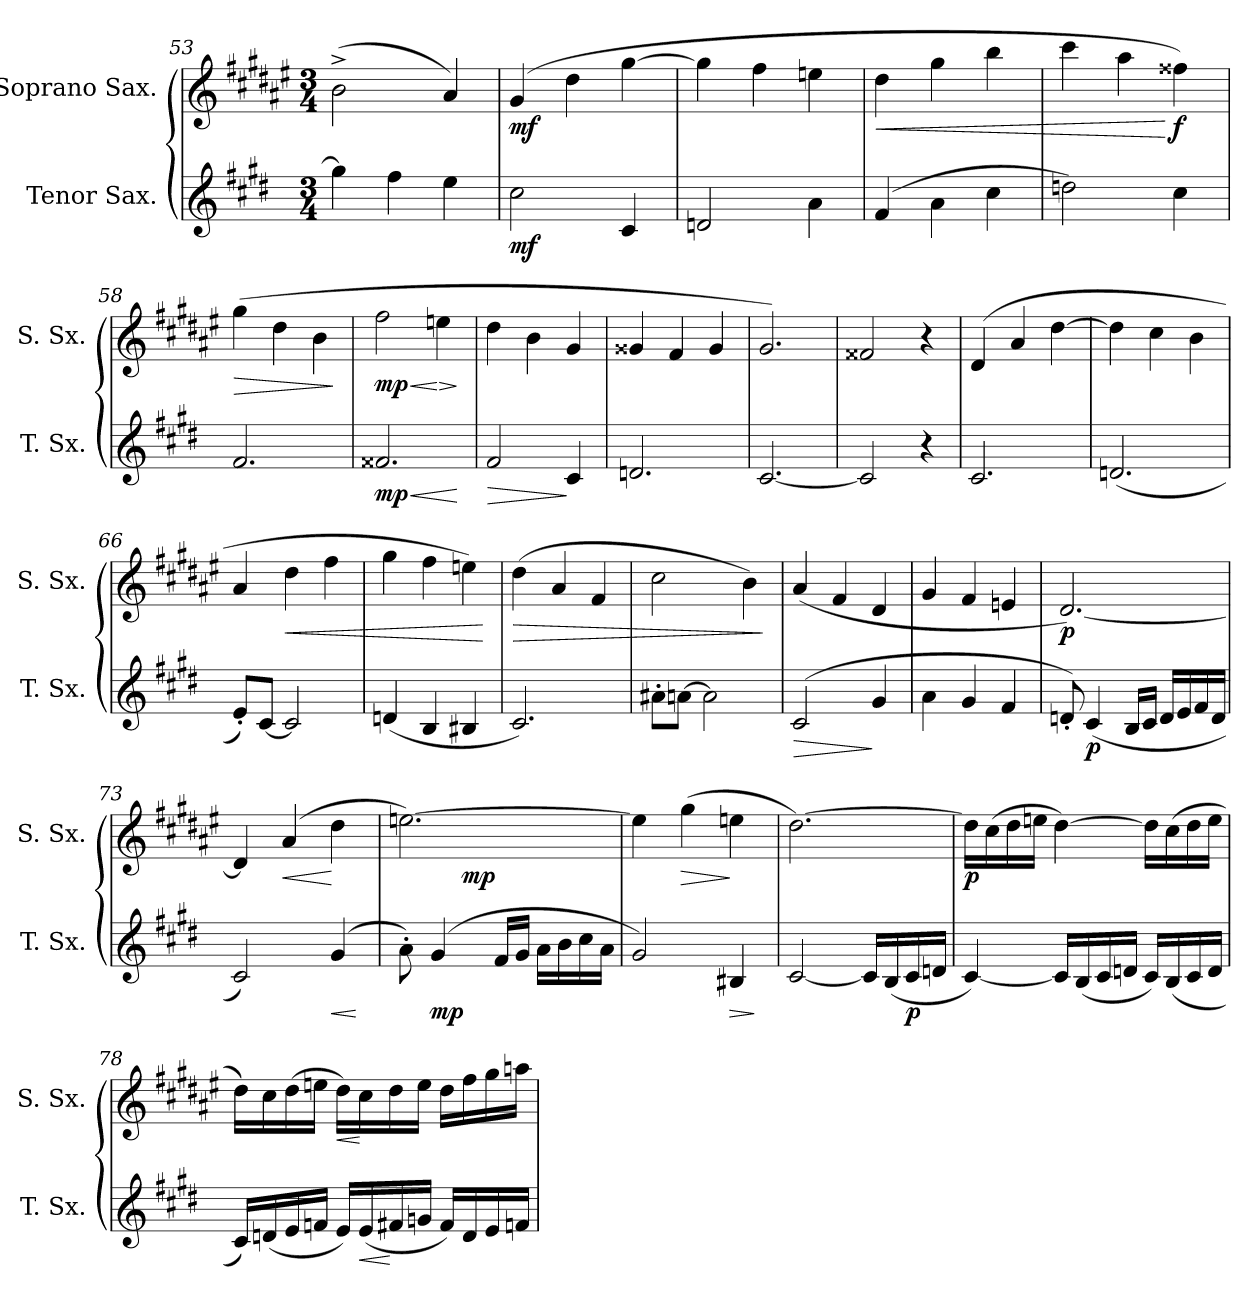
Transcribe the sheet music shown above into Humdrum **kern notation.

**kern	**dynam	**kern	**dynam
*part2	*part2	*part1	*part1
*staff2	*staff2	*staff1	*staff1
*I"Tenor Sax.	*	*I"Soprano Sax.	*
*I'T. Sx.	*	*I'S. Sx.	*
*clefG2	*	*clefG2	*
*ITrd8c14	*	*ITrd1c2	*
*k[f#c#g#d#]	*	*k[f#c#g#d#]	*
*c#:	*	*c#:	*
*M3/4	*	*M3/4	*
=53	=53	=53	=53
4g#\]	.	(>2a^>\	.
4f#\	.	.	.
4e\	.	4g#/)	.
=54	=54	=54	=54
!	!LO:DY:b	!	!LO:DY:b
2c#\	mf	(4f#/	mf
.	.	4cc#\	.
4C#/	.	[4ff#\	.
!!LO:PB:g=z
=55	=55	=55	=55
2Dn/	.	4ff#\]	.
.	.	4ee\	.
4A\	.	4ddn\	.
=56	=56	=56	=56
!	!	!	!LO:HP:b
(4F#/	.	4cc#\	<
4A\	.	4ff#\	.
4c#\	.	4aa\	.
=57	=57	=57	=57
2dn\)	.	4bb\	.
.	.	4gg#\	.
!	!	!	!LO:DY:n=1:b
4c#\	.	4ee#X\)	[ f
=58	=58	=58	=58
!	!	!	!LO:HP:b
2.F#/	.	(>4ff#\	>
.	.	4cc#\	.
.	.	4a\	.
.	.	.	]
=59	=59	=59	=59
!	!LO:HP:b	!	!LO:HP:b
!	!LO:DY:n=1:b	!	!LO:DY:n=1:b
2.F##X/	< mp	2ee\	< mp
!	!	!	!LO:HP:n=1:b
.	.	4ddn\	[ >
.	[	.	]
=60	=60	=60	=60
!	!LO:HP:b	!	!
2F#/	>	4cc#\	.
.	.	4a\	.
4C#/	]	4f#/	.
!!LO:LB:g=z
=61	=61	=61	=61
2.Dn/	.	4f##X/	.
.	.	4e/	.
.	.	4f##/	.
=62	=62	=62	=62
[2.C#/	.	2.f#/)	.
=63	=63	=63	=63
2C#/]	.	2e#X/	.
4r	.	4r	.
=64	=64	=64	=64
2.C#/	.	(4c#/	.
.	.	4g#/	.
.	.	[4cc#\	.
=65	=65	=65	=65
(<2.Dn/	.	4cc#\]	.
.	.	4b\	.
.	.	4a\	.
=66	=66	=66	=66
8E'</L)	.	4g#/	.
[8C#/J	.	.	.
!	!	!	!LO:HP:b
2C#/]	.	4cc#\	<
.	.	4ee\	.
!!LO:LB:g=z
=67	=67	=67	=67
(<4Dn/	.	4ff#\	.
4BB/	.	4ee\	.
4BB#X/	.	4ddn\)	.
.	.	.	[
=68	=68	=68	=68
!	!	!	!LO:HP:b
2.C#/)	.	(>4cc#\	>
.	.	4g#/	.
.	.	4e/	.
=69	=69	=69	=69
8A#X'>\L	.	2b\	.
[8An\J	.	.	.
2A\]	.	.	.
.	.	4a\)	.
.	.	.	]
=70	=70	=70	=70
!	!LO:HP:b	!	!
(2C#/	>	(<4g#/	.
.	.	4e/	.
4G#/	]	4c#/	.
=71	=71	=71	=71
4A\	.	4f#/	.
4G#/	.	4e/	.
4F#/	.	4dn/	.
=72	=72	=72	=72
!	!	!	!LO:DY:b
8Dn'</)	.	[2.c#/)	p
!	!LO:DY:b	!	!
(<4C#/	p	.	.
16BB/LL	.	.	.
16C#/JJ	.	.	.
16D/LL	.	.	.
16E/	.	.	.
16F#/	.	.	.
16D/JJ	.	.	.
!!LO:LB:g=z
=73	=73	=73	=73
2C#/)	.	4c#/]	.
!	!	!	!LO:HP:b
.	.	(4g#/	<
!	!LO:HP:b	!	!
(4G#/	<	4cc#\	[
.	[	.	.
=74	=74	=74	=74
*	*	*^	*
8A'>\)	.	[2.ddn\)	4ryy	.
!	!LO:DY:b	!	!	!
(4G#/	mp	.	.	.
!	!	!	!	!LO:DY:b
.	.	.	2ryy	mp
16F#/LL	.	.	.	.
16G#/JJ	.	.	.	.
16A\LL	.	.	.	.
16B\	.	.	.	.
16c#\	.	.	.	.
16A\JJ	.	.	.	.
*	*	*v	*v	*
=75	=75	=75	=75
2G#/)	.	4dd\]	.
!	!	!	!LO:HP:b
.	.	(>4ff#\	>
!	!LO:HP:b	!	!
4BB#X/	>	4ddn\	]
.	]	.	.
=76	=76	=76	=76
[2C#/	.	[2.cc#\)	.
16C#/LL]	.	.	.
(<16BB/	.	.	.
!	!LO:DY:b	!	!
16C#/	p	.	.
16Dn/JJ	.	.	.
!!LO:LB:g=z
=77	=77	=77	=77
!	!	!	!LO:DY:b
[4C#/)	.	16cc#\LL]	p
.	.	(>16b\	.
.	.	16cc#\	.
.	.	16ddn\JJ	.
16C#/LL]	.	[4cc#\)	.
(<16BB/	.	.	.
16C#/	.	.	.
16Dn/JJ	.	.	.
16C#/LL)	.	16cc#\LL]	.
(<16BB/	.	(>16b\	.
16C#/	.	16cc#\	.
16D/JJ	.	16dd\JJ	.
=78	=78	=78	=78
16C#/LL)	.	16cc#\LL)	.
(<16Dn/	.	16b\	.
16E/	.	(>16cc#\	.
16Fn/JJ	.	16ddn\JJ	.
!	!	!	!LO:HP:b
16E/LL)	.	16cc#\LL)	<
!	!LO:HP:b	!	!
(<16E/	<	16b\	[
16F#X/	[	16cc#\	.
16Gn/JJ	.	16dd\JJ	.
16F#/LL)	.	16cc#\LL	.
16D/	.	16ee\	.
16E/	.	16ff#\	.
16Fn/JJ	.	16ggn\JJ	.
=	=	=	=
*-	*-	*-	*-
